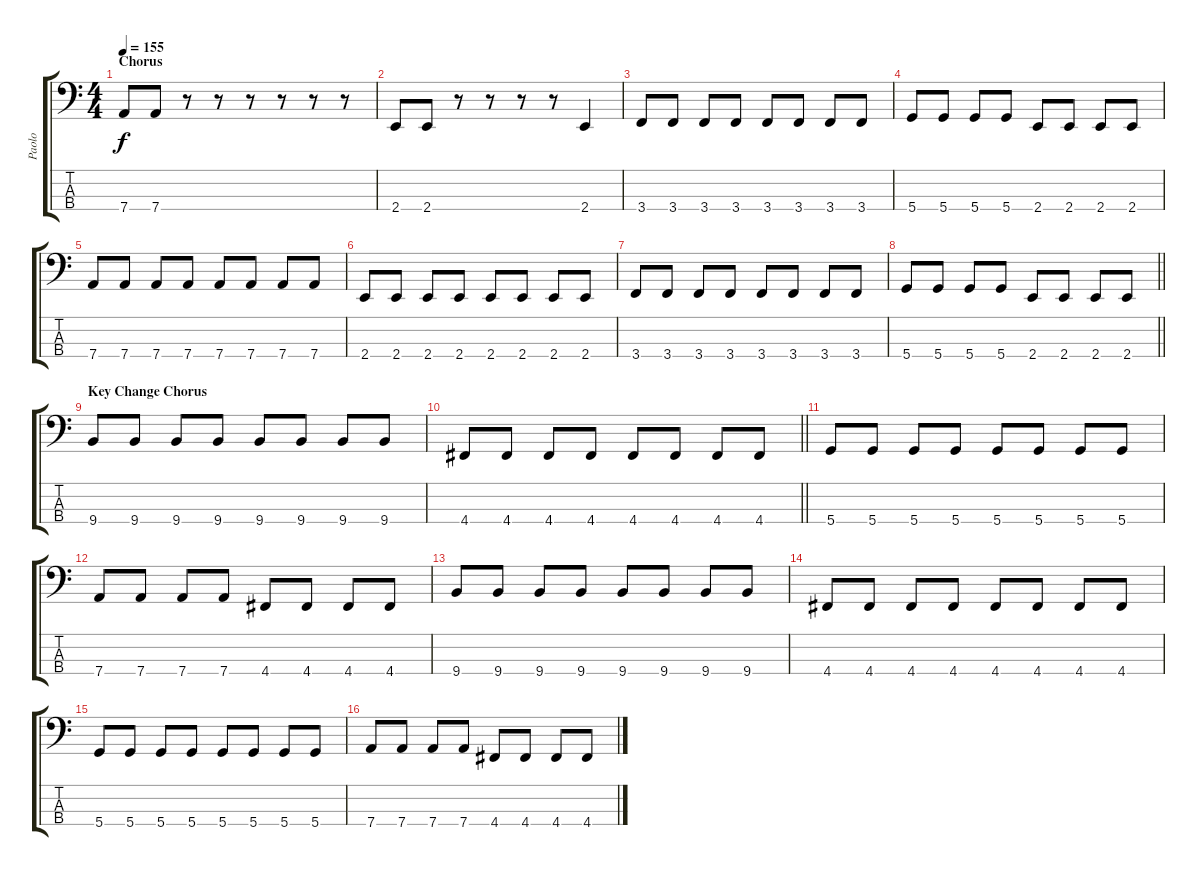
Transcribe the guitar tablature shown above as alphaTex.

\track ("Paolo" "Paolo") {instrument electricbasspick}
\staff {score tabs}
\tuning (G2 D2 A1 D1) {hide}
\ts (4 4)
\section ("" "Chorus")
\tempo 155
\clef f4
\ks c
7.4.8{dy f} 7.4.8 r.8 r.8 r.8 r.8 r.8 r.8 |
2.4.8 2.4.8 r.8 r.8 r.8 r.8 2.4.4 |
3.4.8 3.4.8 3.4.8 3.4.8 3.4.8 3.4.8 3.4.8 3.4.8 |
5.4.8 5.4.8 5.4.8 5.4.8 2.4.8 2.4.8 2.4.8 2.4.8 |
7.4.8 7.4.8 7.4.8 7.4.8 7.4.8 7.4.8 7.4.8 7.4.8 |
2.4.8 2.4.8 2.4.8 2.4.8 2.4.8 2.4.8 2.4.8 2.4.8 |
3.4.8 3.4.8 3.4.8 3.4.8 3.4.8 3.4.8 3.4.8 3.4.8 |
\barLineRight lightlight
5.4.8 5.4.8 5.4.8 5.4.8 2.4.8 2.4.8 2.4.8 2.4.8 |
\section ("" "Key Change Chorus")
9.4.8 9.4.8 9.4.8 9.4.8 9.4.8 9.4.8 9.4.8 9.4.8 |
\barLineRight lightlight
4.4.8 4.4.8 4.4.8 4.4.8 4.4.8 4.4.8 4.4.8 4.4.8 |
5.4.8 5.4.8 5.4.8 5.4.8 5.4.8 5.4.8 5.4.8 5.4.8 |
7.4.8 7.4.8 7.4.8 7.4.8 4.4.8 4.4.8 4.4.8 4.4.8 |
9.4.8 9.4.8 9.4.8 9.4.8 9.4.8 9.4.8 9.4.8 9.4.8 |
4.4.8 4.4.8 4.4.8 4.4.8 4.4.8 4.4.8 4.4.8 4.4.8 |
5.4.8 5.4.8 5.4.8 5.4.8 5.4.8 5.4.8 5.4.8 5.4.8 |
7.4.8 7.4.8 7.4.8 7.4.8 4.4.8 4.4.8 4.4.8 4.4.8
